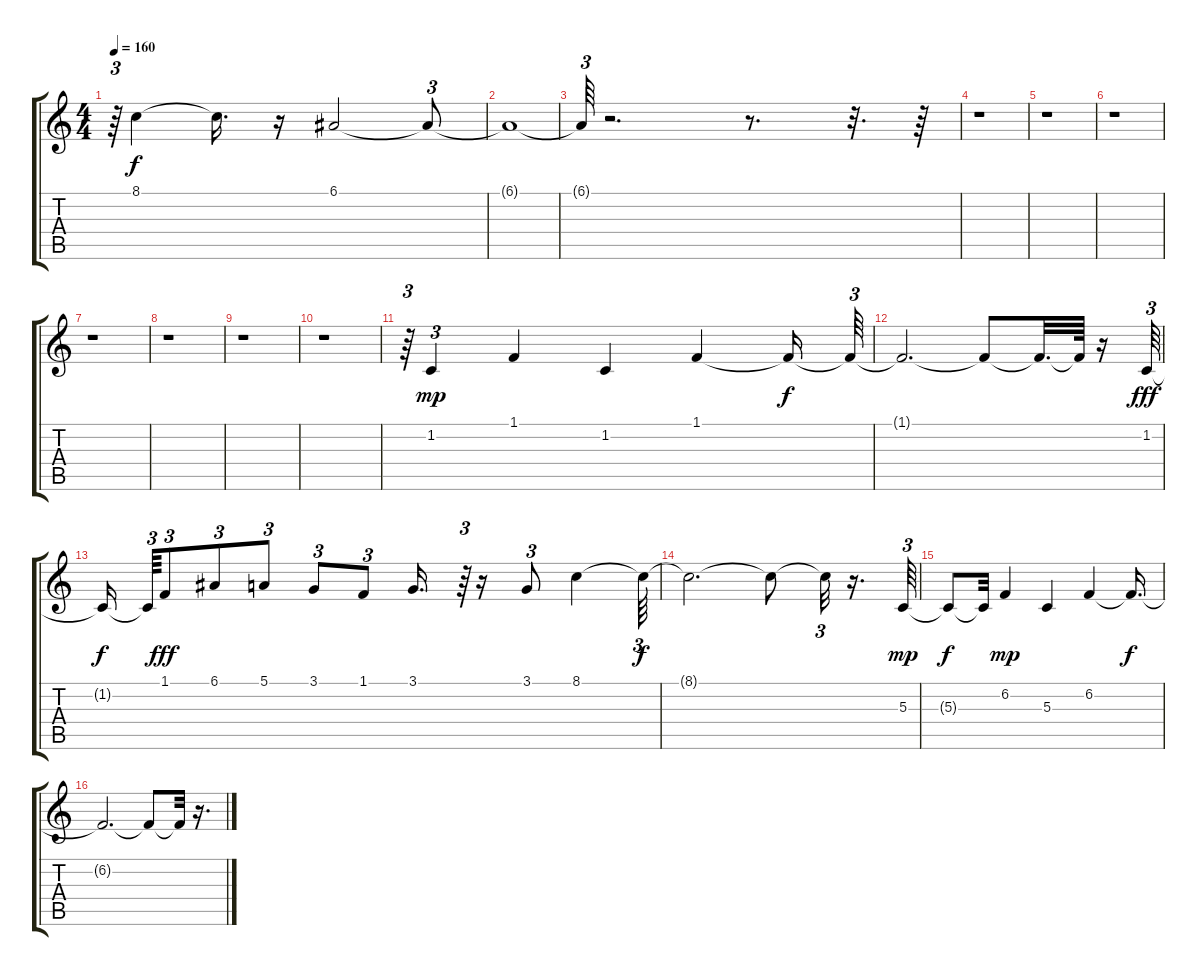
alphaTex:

\track "" {instrument synthbrass1}
\staff {score tabs}
\tuning (E4 B3 G3 D3 A2 E2) {hide}
\ts (4 4)
\tempo 160
\clef g2
\ks c
r.64{tu (3 2) dy f} 8.1.4 8.1{t}.16{d} r.16 6.1.2 6.1{t}.8{tu (3 2)} |
6.1{t}.1 |
6.1{t}.64{tu (3 2)} r.2{d} r.8{d} r.32{d} r.64 |
r.1 |
r.1 |
r.1 |
r.1 |
r.1 |
r.1 |
r.1 |
r.64{tu (3 2)} 1.2.4{tu (3 2) dy mp} 1.1.4 1.2.4 1.1.4 1.1{t}.16{dy f} 1.1{t}.64{tu (3 2)} |
1.1{t}.2{d} 1.1{t}.8 1.1{t}.32{d} 1.1{t}.64 r.16 1.2.64{tu (3 2) dy fff} |
1.2{t}.16{dy f} 1.2{t}.64{tu (3 2)} 1.1.8{tu (3 2) dy fff} 6.1.8{tu (3 2)} 5.1.8{tu (3 2)} 3.1.8{tu (3 2)} 1.1.8{tu (3 2)} 3.1.16{d} r.64{tu (3 2)} r.16 3.1.8{tu (3 2)} 8.1.4 8.1{t}.64{tu (3 2) dy f} |
8.1{t}.2{d} 8.1{t}.8 8.1{t}.32{tu (3 2)} r.16{d} 5.3.64{tu (3 2) dy mp} |
5.3{t}.8{dy f} 5.3{t}.32 6.2.4{dy mp} 5.3.4 6.2.4 6.2{t}.16{d dy f} |
6.2{t}.2{d} 6.2{t}.8 6.2{t}.32 r.16{d}
